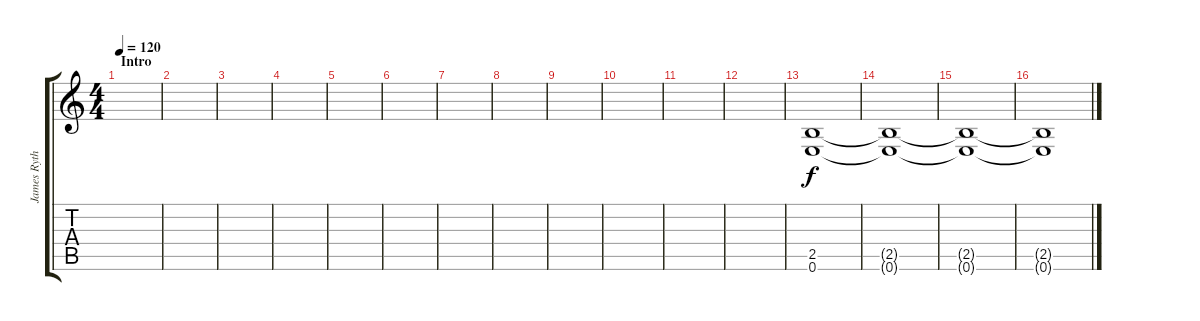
\track ("James Rythm 1" "James Ryth") {instrument distortionguitar}
\staff {score tabs}
\tuning (E4 B3 G3 D3 A2 E2) {hide}
\ts (4 4)
\section ("" "Intro")
\tempo 120
\clef g2
\ks c
|
|
|
|
|
|
|
|
|
|
|
|
(2.5 0.6).1 |
(2.5{t} 0.6{t}).1 |
(2.5{t} 0.6{t}).1 |
(2.5{t} 0.6{t}).1
